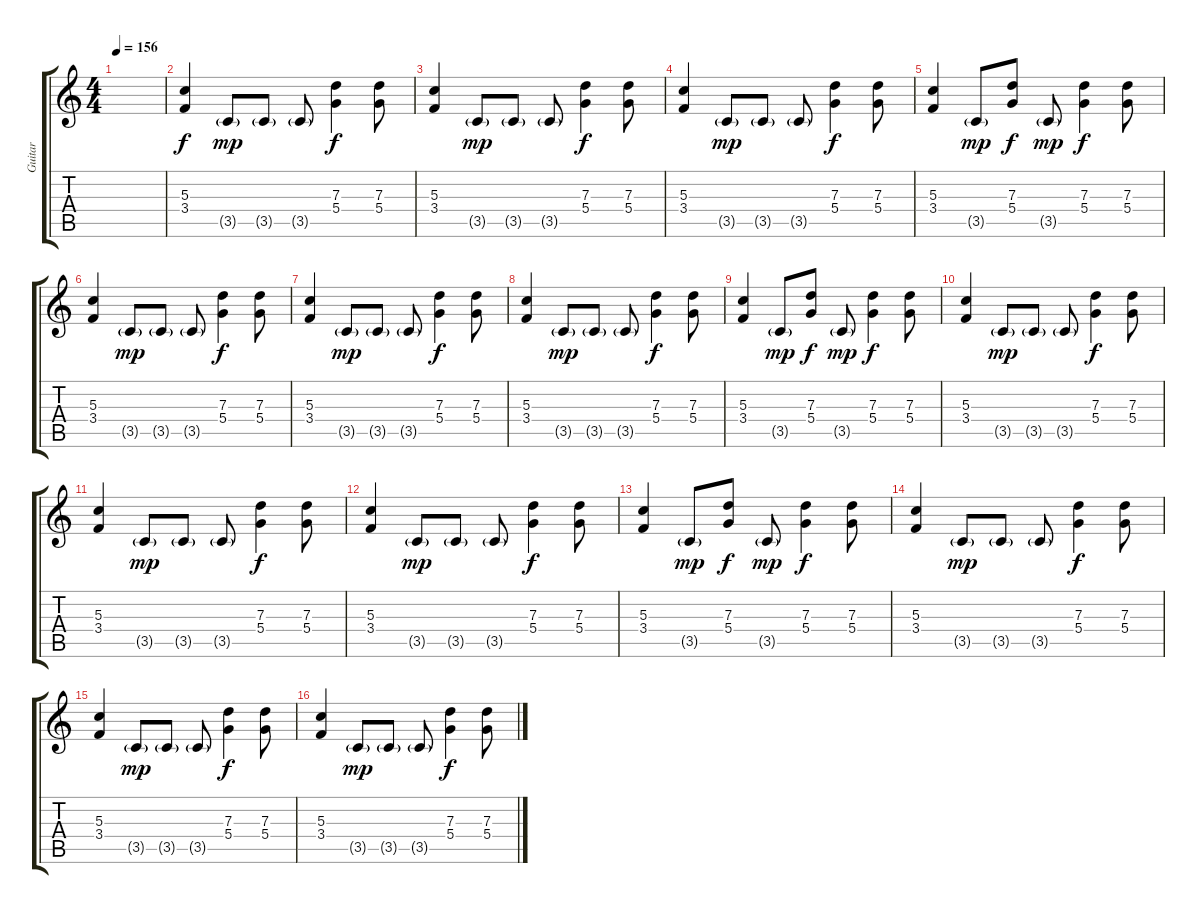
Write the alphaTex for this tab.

\track ("Guitar" "Guitar") {instrument distortionguitar}
\staff {score tabs}
\tuning (E4 B3 G3 D3 A2 E2) {hide}
\ts (4 4)
\tempo 156
\clef g2
\ks c
|
(5.3 3.4).4{instrument electricguitarmuted} 3.5{g}.8{dy mp} 3.5{g}.8 3.5{g}.8 (7.3 5.4).4{dy f} (7.3 5.4).8 |
(5.3 3.4).4 3.5{g}.8{dy mp} 3.5{g}.8 3.5{g}.8 (7.3 5.4).4{dy f} (7.3 5.4).8 |
(5.3 3.4).4 3.5{g}.8{dy mp} 3.5{g}.8 3.5{g}.8 (7.3 5.4).4{dy f} (7.3 5.4).8 |
(5.3 3.4).4 3.5{g}.8{dy mp} (7.3 5.4).8{dy f} 3.5{g}.8{dy mp} (7.3 5.4).4{dy f} (7.3 5.4).8 |
(5.3 3.4).4 3.5{g}.8{dy mp} 3.5{g}.8 3.5{g}.8 (7.3 5.4).4{dy f} (7.3 5.4).8 |
(5.3 3.4).4 3.5{g}.8{dy mp} 3.5{g}.8 3.5{g}.8 (7.3 5.4).4{dy f} (7.3 5.4).8 |
(5.3 3.4).4 3.5{g}.8{dy mp} 3.5{g}.8 3.5{g}.8 (7.3 5.4).4{dy f} (7.3 5.4).8 |
(5.3 3.4).4 3.5{g}.8{dy mp} (7.3 5.4).8{dy f} 3.5{g}.8{dy mp} (7.3 5.4).4{dy f} (7.3 5.4).8 |
(5.3 3.4).4{instrument distortionguitar} 3.5{g}.8{dy mp} 3.5{g}.8 3.5{g}.8 (7.3 5.4).4{dy f} (7.3 5.4).8 |
(5.3 3.4).4 3.5{g}.8{dy mp} 3.5{g}.8 3.5{g}.8 (7.3 5.4).4{dy f} (7.3 5.4).8 |
(5.3 3.4).4 3.5{g}.8{dy mp} 3.5{g}.8 3.5{g}.8 (7.3 5.4).4{dy f} (7.3 5.4).8 |
(5.3 3.4).4 3.5{g}.8{dy mp} (7.3 5.4).8{dy f} 3.5{g}.8{dy mp} (7.3 5.4).4{dy f} (7.3 5.4).8 |
(5.3 3.4).4 3.5{g}.8{dy mp} 3.5{g}.8 3.5{g}.8 (7.3 5.4).4{dy f} (7.3 5.4).8 |
(5.3 3.4).4 3.5{g}.8{dy mp} 3.5{g}.8 3.5{g}.8 (7.3 5.4).4{dy f} (7.3 5.4).8 |
(5.3 3.4).4 3.5{g}.8{dy mp} 3.5{g}.8 3.5{g}.8 (7.3 5.4).4{dy f} (7.3 5.4).8
